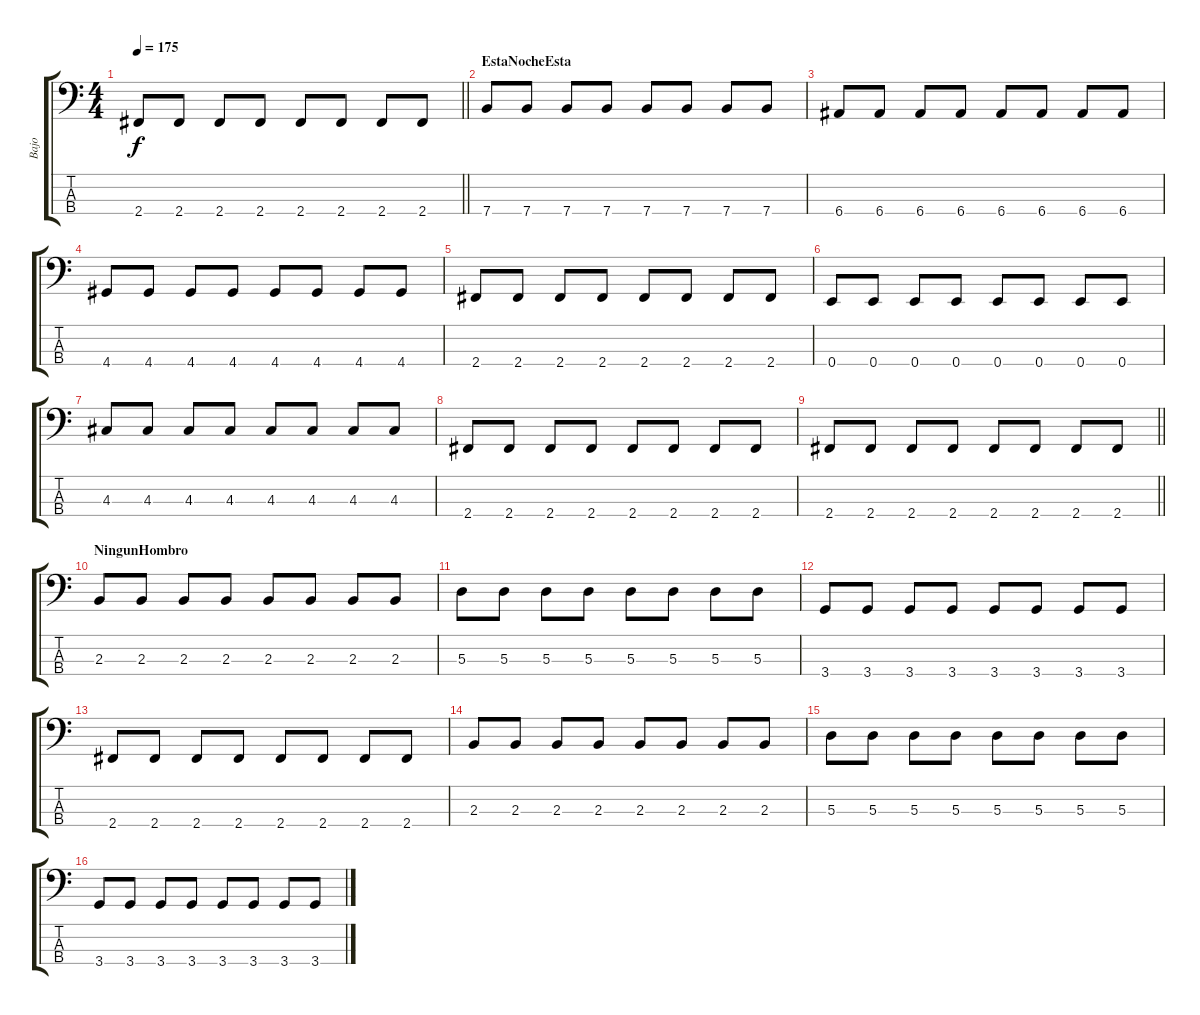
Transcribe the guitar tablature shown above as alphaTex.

\track ("Bajo" "Bajo") {instrument electricbassfinger}
\staff {score tabs}
\tuning (G2 D2 A1 E1) {hide}
\ts (4 4)
\tempo 175
\clef f4
\barLineRight lightlight
\ks c
2.4.8{dy f} 2.4.8 2.4.8 2.4.8 2.4.8 2.4.8 2.4.8 2.4.8 |
\section ("" "EstaNocheEsta")
7.4.8 7.4.8 7.4.8 7.4.8 7.4.8 7.4.8 7.4.8 7.4.8 |
6.4.8 6.4.8 6.4.8 6.4.8 6.4.8 6.4.8 6.4.8 6.4.8 |
4.4.8 4.4.8 4.4.8 4.4.8 4.4.8 4.4.8 4.4.8 4.4.8 |
2.4.8 2.4.8 2.4.8 2.4.8 2.4.8 2.4.8 2.4.8 2.4.8 |
0.4.8 0.4.8 0.4.8 0.4.8 0.4.8 0.4.8 0.4.8 0.4.8 |
4.3.8 4.3.8 4.3.8 4.3.8 4.3.8 4.3.8 4.3.8 4.3.8 |
2.4.8 2.4.8 2.4.8 2.4.8 2.4.8 2.4.8 2.4.8 2.4.8 |
\barLineRight lightlight
2.4.8 2.4.8 2.4.8 2.4.8 2.4.8 2.4.8 2.4.8 2.4.8 |
\section ("" "NingunHombro")
2.3.8 2.3.8 2.3.8 2.3.8 2.3.8 2.3.8 2.3.8 2.3.8 |
5.3.8 5.3.8 5.3.8 5.3.8 5.3.8 5.3.8 5.3.8 5.3.8 |
3.4.8 3.4.8 3.4.8 3.4.8 3.4.8 3.4.8 3.4.8 3.4.8 |
2.4.8 2.4.8 2.4.8 2.4.8 2.4.8 2.4.8 2.4.8 2.4.8 |
2.3.8 2.3.8 2.3.8 2.3.8 2.3.8 2.3.8 2.3.8 2.3.8 |
5.3.8 5.3.8 5.3.8 5.3.8 5.3.8 5.3.8 5.3.8 5.3.8 |
3.4.8 3.4.8 3.4.8 3.4.8 3.4.8 3.4.8 3.4.8 3.4.8
